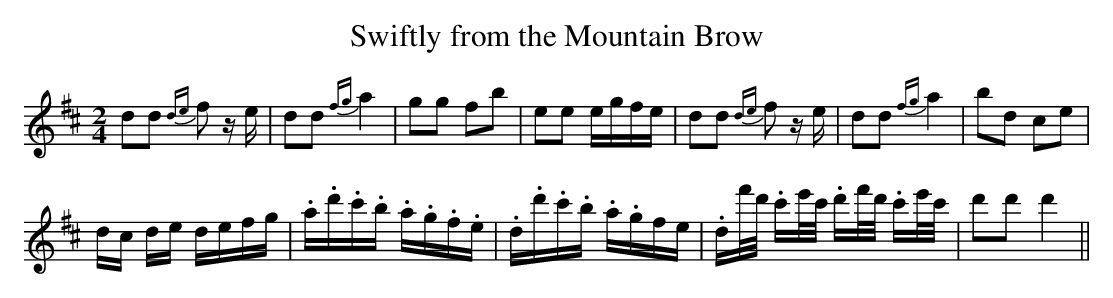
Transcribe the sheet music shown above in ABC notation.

X:1
T:Swiftly from the Mountain Brow
M:2/4
L:1/8
K:D
dd {de}f z/e/|dd {fg}a2|gg fb|ee e/g/f/e/|dd {de}f z/e/|dd {fg}a2|bd ce|
d/c/ d/e/ d/e/f/g/|.a/.d'/.c'/.b/ .a/.g/.f/.e/|.d/.d'/.c'/.b/ .a/.g/f/e/|.d/f'/4d'/4 .c'/e'/4c'/4 .d'/f'/4d'/4 .c'/e'/4c'/4|d'd' d'2||
